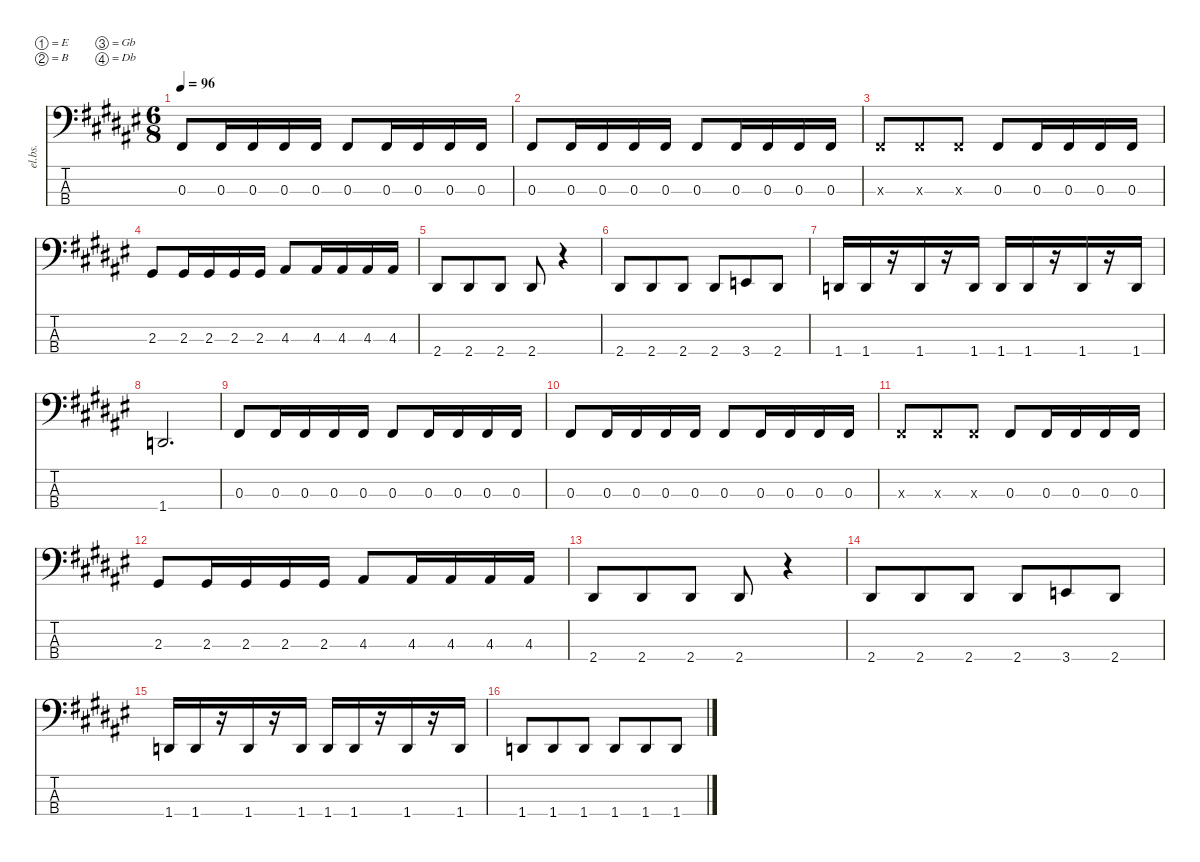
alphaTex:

\defaultSystemsLayout 4
\hideDynamics
\bracketExtendMode nobrackets
\otherSystemsTrackNameOrientation horizontal
\track ("Electric Bass" "el.bs.") {instrument electricbassfinger}
\staff {score tabs}
\tuning (E2 B1 Gb1 Db1)
\ts (6 8)
\tempo 96
\clef f4
\ks f#
0.3{acc #}.8{dy mf beam Up} 0.3{acc #}.16{beam Up} 0.3{acc #}.16{beam Up} 0.3{acc #}.16{beam Up} 0.3{acc #}.16{beam Up} 0.3{acc #}.8{beam Up} 0.3{acc #}.16{beam Up} 0.3{acc #}.16{beam Up} 0.3{acc #}.16{beam Up} 0.3{acc #}.16{beam Up} |
0.3{acc #}.8{beam Up} 0.3{acc #}.16{beam Up} 0.3{acc #}.16{beam Up} 0.3{acc #}.16{beam Up} 0.3{acc #}.16{beam Up} 0.3{acc #}.8{beam Up} 0.3{acc #}.16{beam Up} 0.3{acc #}.16{beam Up} 0.3{acc #}.16{beam Up} 0.3{acc #}.16{beam Up} |
0.3{x acc #}.8{beam Up} 0.3{x acc #}.8{beam Up} 0.3{x acc #}.8{beam Up} 0.3{acc #}.8{beam Up} 0.3{acc #}.16{beam Up} 0.3{acc #}.16{beam Up} 0.3{acc #}.16{beam Up} 0.3{acc #}.16{beam Up} |
2.3{acc #}.8{beam Up} 2.3{acc #}.16{beam Up} 2.3{acc #}.16{beam Up} 2.3{acc #}.16{beam Up} 2.3{acc #}.16{beam Up} 4.3{acc #}.8{beam Up} 4.3{acc #}.16{beam Up} 4.3{acc #}.16{beam Up} 4.3{acc #}.16{beam Up} 4.3{acc #}.16{beam Up} |
2.4{acc #}.8{beam Up} 2.4{acc #}.8{beam Up} 2.4{acc #}.8{beam Up} 2.4{acc #}.8{beam Up} r.4{beam Up} |
2.4{acc #}.8{beam Up} 2.4{acc #}.8{beam Up} 2.4{acc #}.8{beam Up} 2.4{acc #}.8{beam Up} 3.4{acc forcenatural}.8{beam Up} 2.4{acc #}.8{beam Up} |
1.4{acc forcenatural}.16{beam Up} 1.4{acc forcenatural}.16{beam Up} r.16{beam Up} 1.4{acc forcenatural}.16{beam Up} r.16{beam Up} 1.4{acc forcenatural}.16{beam Up} 1.4{acc forcenatural}.16{beam Up} 1.4{acc forcenatural}.16{beam Up} r.16{beam Up} 1.4{acc forcenatural}.16{beam Up} r.16{beam Up} 1.4{acc forcenatural}.16{beam Up} |
1.4{acc forcenatural}.2{d beam Up} |
0.3{acc #}.8{beam Up} 0.3{acc #}.16{beam Up} 0.3{acc #}.16{beam Up} 0.3{acc #}.16{beam Up} 0.3{acc #}.16{beam Up} 0.3{acc #}.8{beam Up} 0.3{acc #}.16{beam Up} 0.3{acc #}.16{beam Up} 0.3{acc #}.16{beam Up} 0.3{acc #}.16{beam Up} |
0.3{acc #}.8{beam Up} 0.3{acc #}.16{beam Up} 0.3{acc #}.16{beam Up} 0.3{acc #}.16{beam Up} 0.3{acc #}.16{beam Up} 0.3{acc #}.8{beam Up} 0.3{acc #}.16{beam Up} 0.3{acc #}.16{beam Up} 0.3{acc #}.16{beam Up} 0.3{acc #}.16{beam Up} |
0.3{x acc #}.8{beam Up} 0.3{x acc #}.8{beam Up} 0.3{x acc #}.8{beam Up} 0.3{acc #}.8{beam Up} 0.3{acc #}.16{beam Up} 0.3{acc #}.16{beam Up} 0.3{acc #}.16{beam Up} 0.3{acc #}.16{beam Up} |
2.3{acc #}.8{beam Up} 2.3{acc #}.16{beam Up} 2.3{acc #}.16{beam Up} 2.3{acc #}.16{beam Up} 2.3{acc #}.16{beam Up} 4.3{acc #}.8{beam Up} 4.3{acc #}.16{beam Up} 4.3{acc #}.16{beam Up} 4.3{acc #}.16{beam Up} 4.3{acc #}.16{beam Up} |
2.4{acc #}.8{beam Up} 2.4{acc #}.8{beam Up} 2.4{acc #}.8{beam Up} 2.4{acc #}.8{beam Up} r.4{beam Up} |
2.4{acc #}.8{beam Up} 2.4{acc #}.8{beam Up} 2.4{acc #}.8{beam Up} 2.4{acc #}.8{beam Up} 3.4{acc forcenatural}.8{beam Up} 2.4{acc #}.8{beam Up} |
1.4{acc forcenatural}.16{beam Up} 1.4{acc forcenatural}.16{beam Up} r.16{beam Up} 1.4{acc forcenatural}.16{beam Up} r.16{beam Up} 1.4{acc forcenatural}.16{beam Up} 1.4{acc forcenatural}.16{beam Up} 1.4{acc forcenatural}.16{beam Up} r.16{beam Up} 1.4{acc forcenatural}.16{beam Up} r.16{beam Up} 1.4{acc forcenatural}.16{beam Up} |
1.4{acc forcenatural}.8{beam Up} 1.4{acc forcenatural}.8{beam Up} 1.4{acc forcenatural}.8{beam Up} 1.4{acc forcenatural}.8{beam Up} 1.4{acc forcenatural}.8{beam Up} 1.4{acc forcenatural}.8{beam Up}
